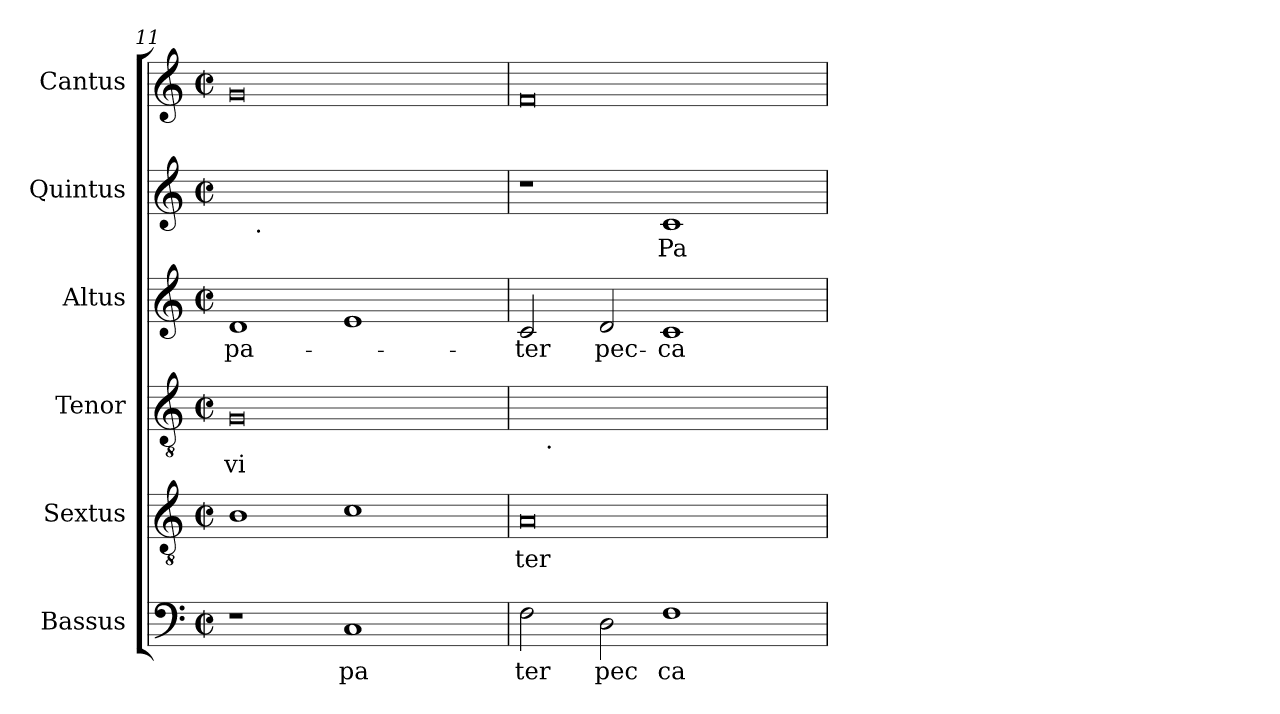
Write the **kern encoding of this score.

**kern	**text	**kern	**text	**kern	**text	**kern	**text	**kern	**text	**kern
*part6	*part6	*part5	*part5	*part4	*part4	*part3	*part3	*part2	*part2	*part1
*staff6	*staff6	*staff5	*staff5	*staff4	*staff4	*staff3	*staff3	*staff2	*staff2	*staff1
*I"Bassus	*	*I"Sextus	*	*I"Tenor	*	*I"Altus	*	*I"Quintus	*	*I"Cantus
*clefF4	*	*clefGv2	*	*clefGv2	*	*clefG2	*	*clefG2	*	*clefG2
*M2/2	*	*M2/2	*	*M2/2	*	*M2/2	*	*M2/2	*	*M2/2
*met(c|)	*	*met(c|)	*	*met(c|)	*	*met(c|)	*	*met(c|)	*	*met(c|)
=11	=11	=11	=11	=11	=11	=11	=11	=11	=11	=11
!	!	!	!	!	!LO:LY:b:cj	!	!LO:LY:b:cj	!	!	!
1r	.	1B	.	0G	vi	1d	pa-	16..ryy	.	0g
!	!	!	!	!	!	!	!	!LO:TX:b:t=.	!	!
.	.	.	.	.	.	.	.	1ryy	.	.
!	!LO:LY:b:cj	!	!	!	!	!	!	!	!	!
1C	pa	1c	.	.	.	1e	.	.	.	.
.	.	.	.	.	.	.	.	2ryy	.	.
.	.	.	.	.	.	.	.	4ryy	.	.
.	.	.	.	.	.	.	.	8ryy	.	.
.	.	.	.	.	.	.	.	64ryy	.	.
=12	=12	=12	=12	=12	=12	=12	=12	=12	=12	=12
!	!LO:LY:b:cj	!	!LO:LY:b:cj	!	!	!	!LO:LY:b:cj	!	!	!
2F\	ter	0A	ter	16..ryy	.	2c/	-ter	1r	.	0f
!	!	!	!	!LO:TX:b:t=.	!	!	!	!	!	!
.	.	.	.	1ryy	.	.	.	.	.	.
!	!LO:LY:b:cj	!	!	!	!	!	!LO:LY:b:cj	!	!	!
2D\	pec	.	.	.	.	2d/	pec-	.	.	.
!	!LO:LY:b:cj	!	!	!	!	!	!LO:LY:b:cj	!	!LO:LY:b:cj	!
1F	ca	.	.	.	.	1c	-ca-	1c	Pa	.
.	.	.	.	2ryy	.	.	.	.	.	.
.	.	.	.	4ryy	.	.	.	.	.	.
.	.	.	.	8ryy	.	.	.	.	.	.
.	.	.	.	64ryy	.	.	.	.	.	.
=	=	=	=	=	=	=	=	=	=	=
*-	*-	*-	*-	*-	*-	*-	*-	*-	*-	*-
